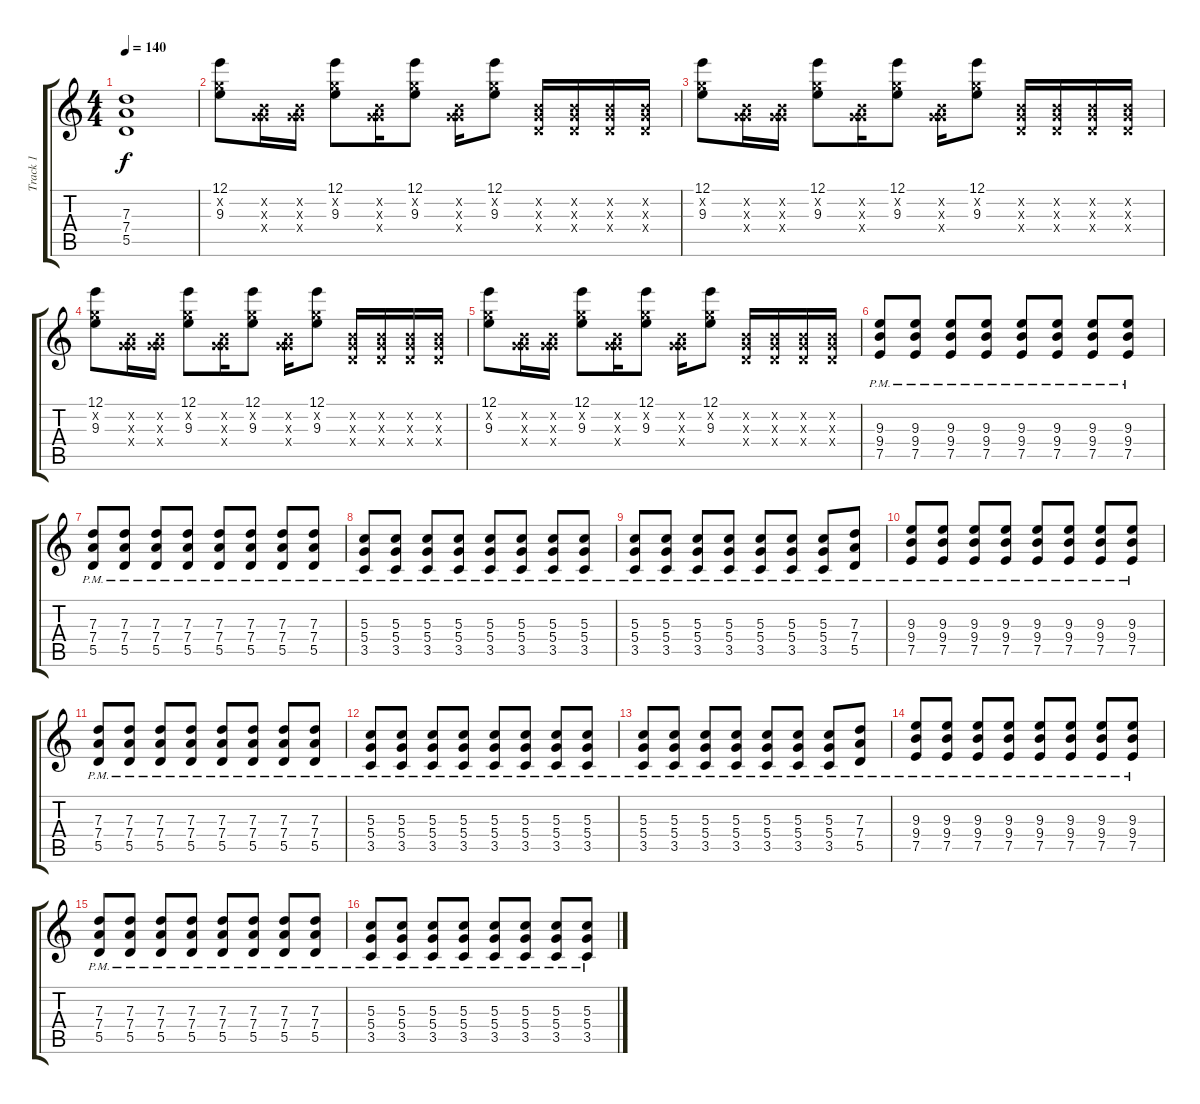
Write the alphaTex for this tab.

\track ("Track 1" "Track 1") {instrument distortionguitar}
\staff {score tabs}
\tuning (E4 B3 G3 D3 A2 E2) {hide}
\ts (4 4)
\tempo 140
\clef g2
\ks c
(7.3 7.4 5.5).1{dy f} |
(12.1 8.2{x} 9.3).8 (0.2{x} 0.3{x} 5.4{x}).16 (0.2{x} 0.3{x} 5.4{x}).16 (12.1 8.2{x} 9.3).8 (0.2{x} 0.3{x} 5.4{x}).16 (12.1 8.2{x} 9.3).8 (0.2{x} 0.3{x} 5.4{x}).16 (12.1 8.2{x} 9.3).8 (0.2{x} 0.3{x} 0.4{x}).16 (0.2{x} 0.3{x} 0.4{x}).16 (0.2{x} 0.3{x} 0.4{x}).16 (0.2{x} 0.3{x} 0.4{x}).16 |
(12.1 8.2{x} 9.3).8 (0.2{x} 0.3{x} 5.4{x}).16 (0.2{x} 0.3{x} 5.4{x}).16 (12.1 8.2{x} 9.3).8 (0.2{x} 0.3{x} 5.4{x}).16 (12.1 8.2{x} 9.3).8 (0.2{x} 0.3{x} 5.4{x}).16 (12.1 8.2{x} 9.3).8 (0.2{x} 0.3{x} 0.4{x}).16 (0.2{x} 0.3{x} 0.4{x}).16 (0.2{x} 0.3{x} 0.4{x}).16 (0.2{x} 0.3{x} 0.4{x}).16 |
(12.1 8.2{x} 9.3).8 (0.2{x} 0.3{x} 5.4{x}).16 (0.2{x} 0.3{x} 5.4{x}).16 (12.1 8.2{x} 9.3).8 (0.2{x} 0.3{x} 5.4{x}).16 (12.1 8.2{x} 9.3).8 (0.2{x} 0.3{x} 5.4{x}).16 (12.1 8.2{x} 9.3).8 (0.2{x} 0.3{x} 0.4{x}).16 (0.2{x} 0.3{x} 0.4{x}).16 (0.2{x} 0.3{x} 0.4{x}).16 (0.2{x} 0.3{x} 0.4{x}).16 |
(12.1 8.2{x} 9.3).8 (0.2{x} 0.3{x} 5.4{x}).16 (0.2{x} 0.3{x} 5.4{x}).16 (12.1 8.2{x} 9.3).8 (0.2{x} 0.3{x} 5.4{x}).16 (12.1 8.2{x} 9.3).8 (0.2{x} 0.3{x} 5.4{x}).16 (12.1 8.2{x} 9.3).8 (0.2{x} 0.3{x} 0.4{x}).16 (0.2{x} 0.3{x} 0.4{x}).16 (0.2{x} 0.3{x} 0.4{x}).16 (0.2{x} 0.3{x} 0.4{x}).16 |
(9.3{pm} 9.4{pm} 7.5{pm}).8 (9.3{pm} 9.4{pm} 7.5{pm}).8 (9.3{pm} 9.4{pm} 7.5{pm}).8 (9.3{pm} 9.4{pm} 7.5{pm}).8 (9.3{pm} 9.4{pm} 7.5{pm}).8 (9.3{pm} 9.4{pm} 7.5{pm}).8 (9.3{pm} 9.4{pm} 7.5{pm}).8 (9.3{pm} 9.4{pm} 7.5{pm}).8 |
(7.3{pm} 7.4{pm} 5.5{pm}).8 (7.3{pm} 7.4{pm} 5.5{pm}).8 (7.3{pm} 7.4{pm} 5.5{pm}).8 (7.3{pm} 7.4{pm} 5.5{pm}).8 (7.3{pm} 7.4{pm} 5.5{pm}).8 (7.3{pm} 7.4{pm} 5.5{pm}).8 (7.3{pm} 7.4{pm} 5.5{pm}).8 (7.3{pm} 7.4{pm} 5.5{pm}).8 |
(5.3{pm} 5.4{pm} 3.5{pm}).8 (5.3{pm} 5.4{pm} 3.5{pm}).8 (5.3{pm} 5.4{pm} 3.5{pm}).8 (5.3{pm} 5.4{pm} 3.5{pm}).8 (5.3{pm} 5.4{pm} 3.5{pm}).8 (5.3{pm} 5.4{pm} 3.5{pm}).8 (5.3{pm} 5.4{pm} 3.5{pm}).8 (5.3{pm} 5.4{pm} 3.5{pm}).8 |
(5.3{pm} 5.4{pm} 3.5{pm}).8 (5.3{pm} 5.4{pm} 3.5{pm}).8 (5.3{pm} 5.4{pm} 3.5{pm}).8 (5.3{pm} 5.4{pm} 3.5{pm}).8 (5.3{pm} 5.4{pm} 3.5{pm}).8 (5.3{pm} 5.4{pm} 3.5{pm}).8 (5.3{pm} 5.4{pm} 3.5{pm}).8 (7.3{pm} 7.4{pm} 5.5{pm}).8 |
(9.3{pm} 9.4{pm} 7.5{pm}).8 (9.3{pm} 9.4{pm} 7.5{pm}).8 (9.3{pm} 9.4{pm} 7.5{pm}).8 (9.3{pm} 9.4{pm} 7.5{pm}).8 (9.3{pm} 9.4{pm} 7.5{pm}).8 (9.3{pm} 9.4{pm} 7.5{pm}).8 (9.3{pm} 9.4{pm} 7.5{pm}).8 (9.3{pm} 9.4{pm} 7.5{pm}).8 |
(7.3{pm} 7.4{pm} 5.5{pm}).8 (7.3{pm} 7.4{pm} 5.5{pm}).8 (7.3{pm} 7.4{pm} 5.5{pm}).8 (7.3{pm} 7.4{pm} 5.5{pm}).8 (7.3{pm} 7.4{pm} 5.5{pm}).8 (7.3{pm} 7.4{pm} 5.5{pm}).8 (7.3{pm} 7.4{pm} 5.5{pm}).8 (7.3{pm} 7.4{pm} 5.5{pm}).8 |
(5.3{pm} 5.4{pm} 3.5{pm}).8 (5.3{pm} 5.4{pm} 3.5{pm}).8 (5.3{pm} 5.4{pm} 3.5{pm}).8 (5.3{pm} 5.4{pm} 3.5{pm}).8 (5.3{pm} 5.4{pm} 3.5{pm}).8 (5.3{pm} 5.4{pm} 3.5{pm}).8 (5.3{pm} 5.4{pm} 3.5{pm}).8 (5.3{pm} 5.4{pm} 3.5{pm}).8 |
(5.3{pm} 5.4{pm} 3.5{pm}).8 (5.3{pm} 5.4{pm} 3.5{pm}).8 (5.3{pm} 5.4{pm} 3.5{pm}).8 (5.3{pm} 5.4{pm} 3.5{pm}).8 (5.3{pm} 5.4{pm} 3.5{pm}).8 (5.3{pm} 5.4{pm} 3.5{pm}).8 (5.3{pm} 5.4{pm} 3.5{pm}).8 (7.3{pm} 7.4{pm} 5.5{pm}).8 |
(9.3{pm} 9.4{pm} 7.5{pm}).8 (9.3{pm} 9.4{pm} 7.5{pm}).8 (9.3{pm} 9.4{pm} 7.5{pm}).8 (9.3{pm} 9.4{pm} 7.5{pm}).8 (9.3{pm} 9.4{pm} 7.5{pm}).8 (9.3{pm} 9.4{pm} 7.5{pm}).8 (9.3{pm} 9.4{pm} 7.5{pm}).8 (9.3{pm} 9.4{pm} 7.5{pm}).8 |
(7.3{pm} 7.4{pm} 5.5{pm}).8 (7.3{pm} 7.4{pm} 5.5{pm}).8 (7.3{pm} 7.4{pm} 5.5{pm}).8 (7.3{pm} 7.4{pm} 5.5{pm}).8 (7.3{pm} 7.4{pm} 5.5{pm}).8 (7.3{pm} 7.4{pm} 5.5{pm}).8 (7.3{pm} 7.4{pm} 5.5{pm}).8 (7.3{pm} 7.4{pm} 5.5{pm}).8 |
(5.3{pm} 5.4{pm} 3.5{pm}).8 (5.3{pm} 5.4{pm} 3.5{pm}).8 (5.3{pm} 5.4{pm} 3.5{pm}).8 (5.3{pm} 5.4{pm} 3.5{pm}).8 (5.3{pm} 5.4{pm} 3.5{pm}).8 (5.3{pm} 5.4{pm} 3.5{pm}).8 (5.3{pm} 5.4{pm} 3.5{pm}).8 (5.3{pm} 5.4{pm} 3.5{pm}).8
